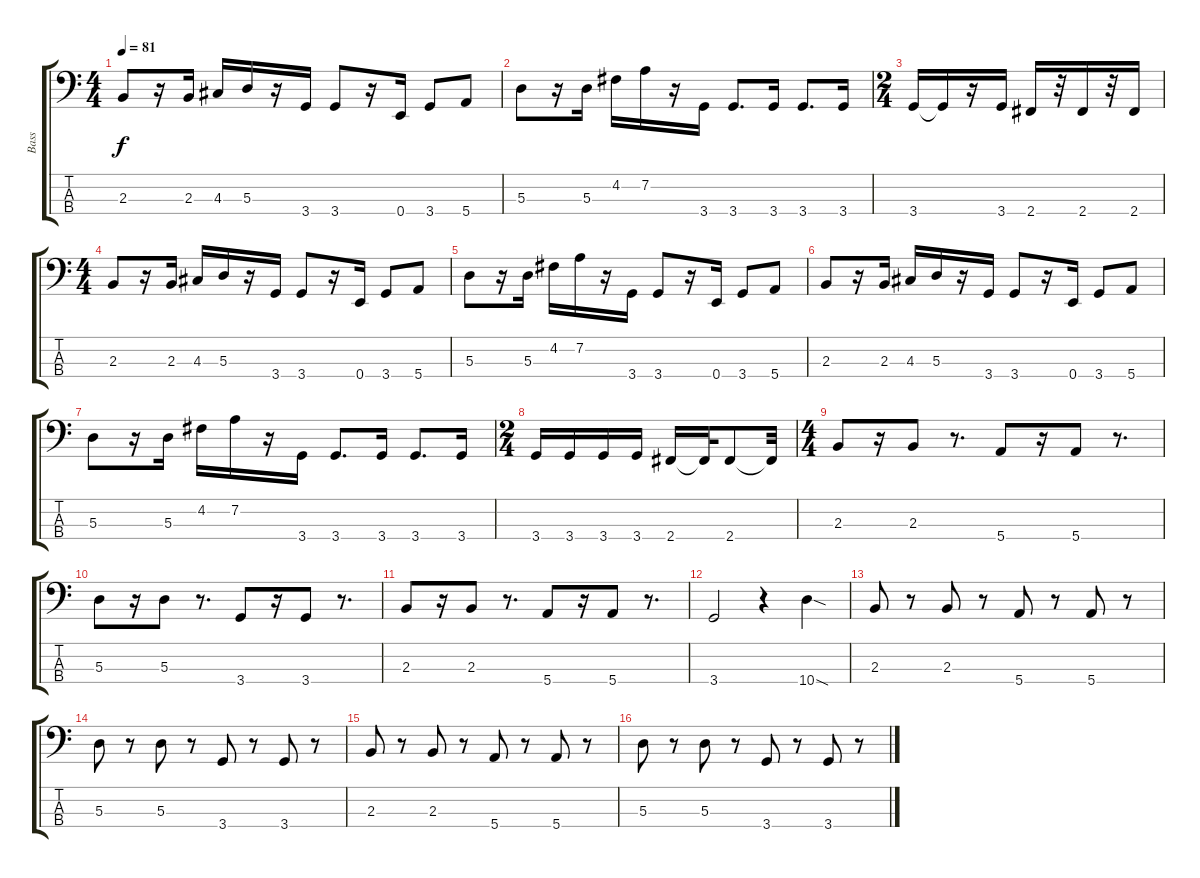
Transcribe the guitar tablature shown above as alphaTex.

\track ("Bass" "Bass") {instrument electricbassfinger}
\staff {score tabs}
\tuning (G2 D2 A1 E1) {hide}
\ts (4 4)
\tempo 81
\clef f4
\ks c
2.3.8{dy f} r.16 2.3.16 4.3.16 5.3.16 r.16 3.4.16 3.4.8 r.16 0.4.16 3.4.8 5.4.8 |
5.3.8 r.16 5.3.16 4.2.16 7.2.16 r.16 3.4.16 3.4.8{d} 3.4.16 3.4.8{d} 3.4.16 |
\ts (2 4)
3.4.16 3.4{t}.16 r.16 3.4.16 2.4.16 r.32 2.4.16 r.32 2.4.16 |
\ts (4 4)
2.3.8 r.16 2.3.16 4.3.16 5.3.16 r.16 3.4.16 3.4.8 r.16 0.4.16 3.4.8 5.4.8 |
5.3.8 r.16 5.3.16 4.2.16 7.2.16 r.16 3.4.16 3.4.8 r.16 0.4.16 3.4.8 5.4.8 |
2.3.8 r.16 2.3.16 4.3.16 5.3.16 r.16 3.4.16 3.4.8 r.16 0.4.16 3.4.8 5.4.8 |
5.3.8 r.16 5.3.16 4.2.16 7.2.16 r.16 3.4.16 3.4.8{d} 3.4.16 3.4.8{d} 3.4.16 |
\ts (2 4)
3.4.16 3.4.16 3.4.16 3.4.16 2.4.16 2.4{t}.32 2.4.8 2.4{t}.32 |
\ts (4 4)
2.3.8 r.16 2.3.8 r.8{d} 5.4.8 r.16 5.4.8 r.8{d} |
5.3.8 r.16 5.3.8 r.8{d} 3.4.8 r.16 3.4.8 r.8{d} |
2.3.8 r.16 2.3.8 r.8{d} 5.4.8 r.16 5.4.8 r.8{d} |
3.4.2 r.4 10.4{sod}.4 |
2.3.8 r.8 2.3.8 r.8 5.4.8 r.8 5.4.8 r.8 |
5.3.8 r.8 5.3.8 r.8 3.4.8 r.8 3.4.8 r.8 |
2.3.8 r.8 2.3.8 r.8 5.4.8 r.8 5.4.8 r.8 |
5.3.8 r.8 5.3.8 r.8 3.4.8 r.8 3.4.8 r.8
